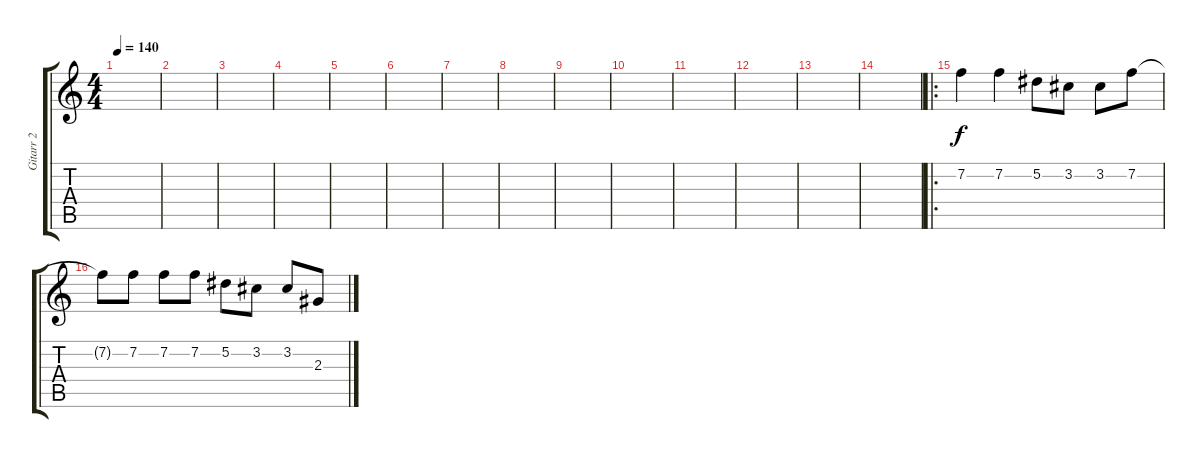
\track ("Gitarr 2" "Gitarr 2") {instrument distortionguitar}
\staff {score tabs}
\tuning (Eb4 Bb3 Gb3 Db3 Ab2 Eb2) {hide}
\ts (4 4)
\tempo 140
\clef g2
\ks c
|
|
|
|
|
|
|
|
|
|
|
|
|
|
\ro
7.2.4 7.2.4 5.2.8 3.2.8 3.2.8 7.2.8 |
7.2{t}.8 7.2.8 7.2.8 7.2.8 5.2.8 3.2.8 3.2.8 2.3.8
